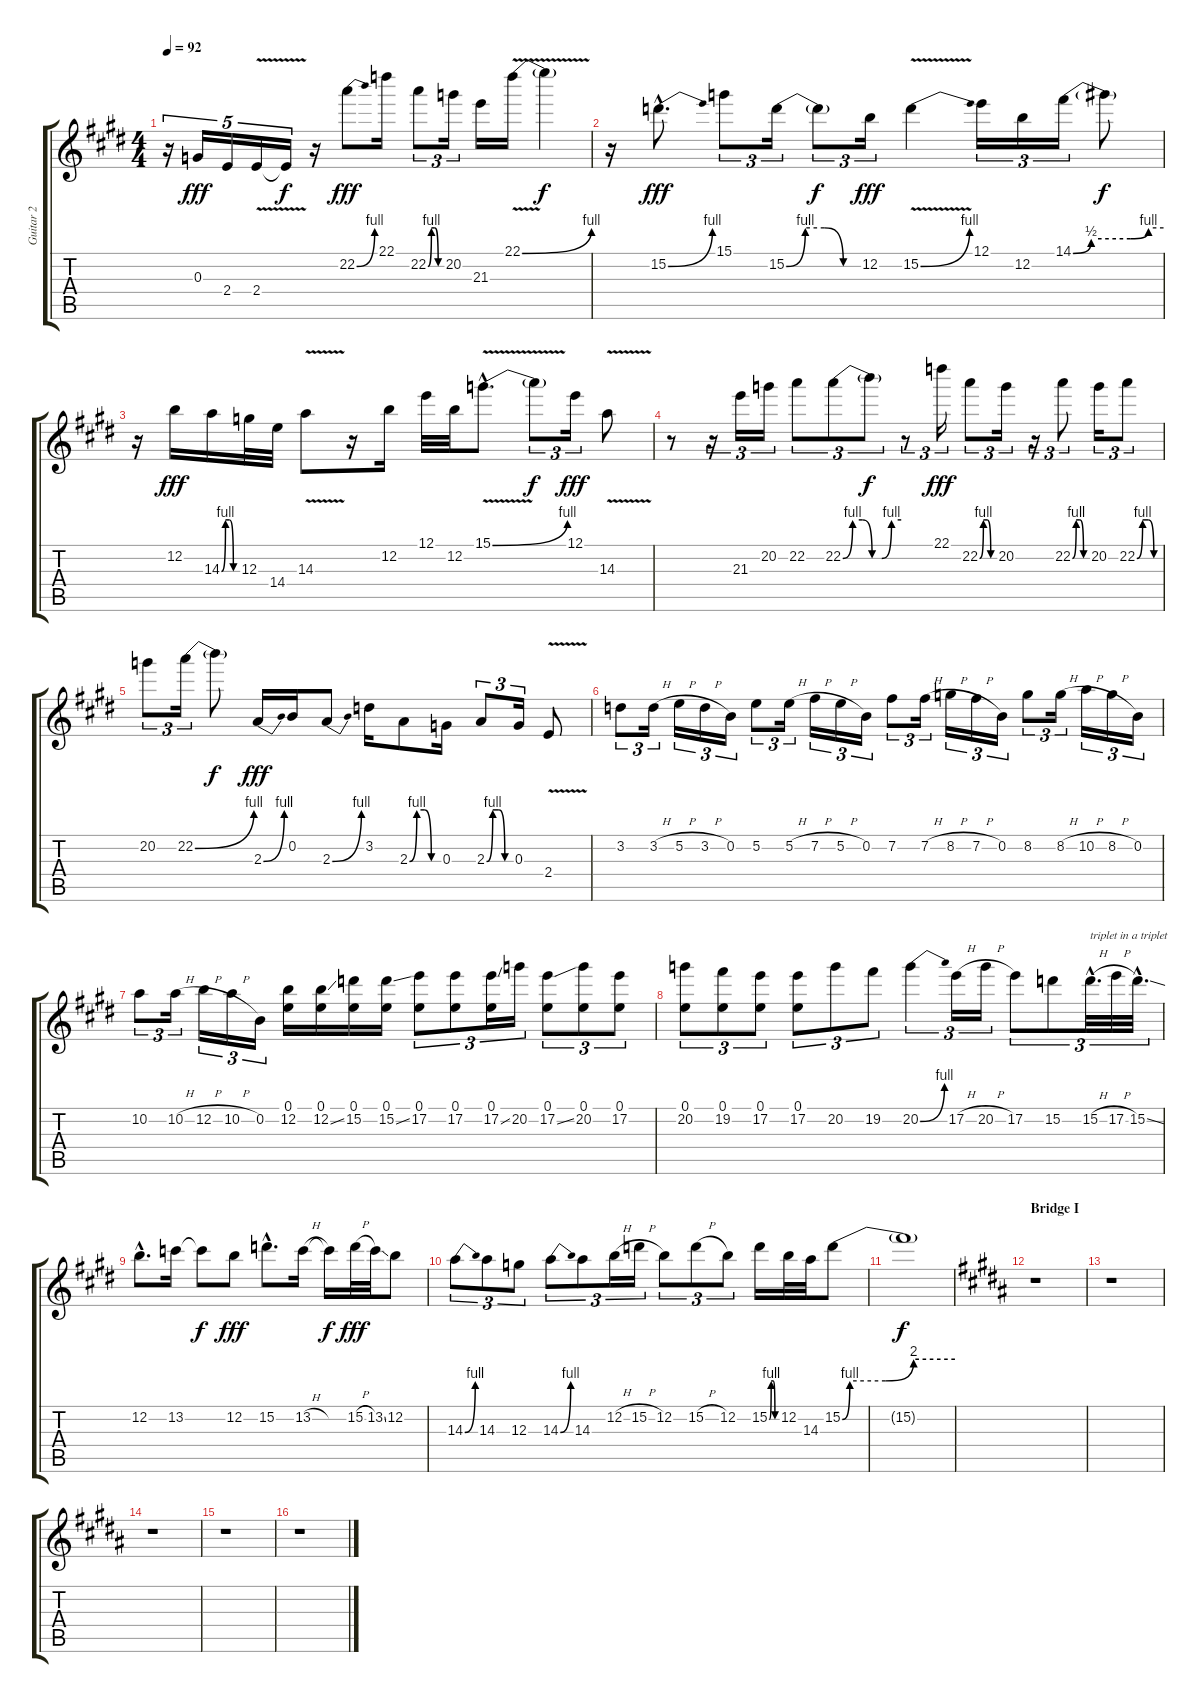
\track ("Guitar 2" "Guitar 2") {instrument distortionguitar}
\staff {score tabs}
\tuning (E4 B3 G3 D3 A2 E2) {hide}
\ts (4 4)
\tempo 92
\clef g2
\ks e
r.16{tu (5 4) dy fff} 0.3.16{tu (5 4)} 2.4.16{tu (5 4)} 2.4{v}.16{tu (5 4)} 2.4{t}.16{tu (5 4) dy f} r.16 22.2{be (bend 0 0 60 4)}.8{dy fff} 22.1.16 22.2{be (custom 0 0 15 4 30 4 45 0 60 0)}.8{tu (3 2)} 20.2.16{tu (3 2)} 21.3.16 22.1{be (bend 0 0 60 4) v}.16 22.1{t}.4{dy f} |
r.16 15.2{be (bend 0 0 60 4) hac}.8{d dy fff} 15.1.8{tu (3 2)} 15.2{be (custom 0 0 15 4 30 4 45 0 60 0)}.16{tu (3 2)} 15.2{t}.8{tu (3 2) dy f} 12.2.16{tu (3 2) dy fff} 15.2{be (bend 0 0 60 4) v}.4 12.1.16{tu (3 2)} 12.2.16{tu (3 2)} 14.1{be (custom 0 0 12 2 38 2 50 4 60 4)}.16{tu (3 2)} 14.1{t}.8{dy f} |
r.16 12.2.16{dy fff} 14.3{be (custom 0 0 15 4 30 4 45 0 60 0)}.16 12.3.32 14.4.32 14.3{v}.8 r.16 12.2.16 12.1.32 12.2.32 15.1{be (bend 0 0 60 4) v hac}.8{d} 15.1{t}.8{tu (3 2) dy f} 12.1.16{tu (3 2) dy fff} 14.3{v}.8 |
r.8 r.16{tu (3 2)} 21.3.16{tu (3 2)} 20.2.16{tu (3 2)} 22.2.8{tu (3 2)} 22.2{be (custom 0 0 10 4 20 4 30 0 40 0 50 4 60 4)}.8{tu (3 2)} 22.2{t}.8{tu (3 2) dy f} r.8{tu (3 2)} 22.1.16{tu (3 2) dy fff} 22.2{be (custom 0 0 15 4 30 4 45 0 60 0)}.8{tu (3 2)} 20.2.16{tu (3 2)} r.16{tu (3 2)} 22.2{be (custom 0 0 15 4 30 4 45 0 60 0)}.8{tu (3 2)} 20.2.16{tu (3 2)} 22.2{be (custom 0 0 15 4 30 4 45 0 60 0)}.8{tu (3 2)} |
20.2.8{tu (3 2)} 22.2{be (bend 0 0 60 4)}.16{tu (3 2)} 22.2{t}.8{dy f} 2.3{be (bend 0 0 60 4)}.16{dy fff} 0.2.16 2.3{be (bend 0 0 60 4)}.8 3.2.16 2.3{be (custom 0 0 15 4 30 4 45 0 60 0)}.8 0.3.16 2.3{be (custom 0 0 15 4 30 4 45 0 60 0)}.8{tu (3 2)} 0.3.16{tu (3 2)} 2.4{v}.8 |
3.2.8{tu (3 2)} 3.2{h}.16{tu (3 2)} 5.2{h}.16{tu (3 2)} 3.2{h}.16{tu (3 2)} 0.2.16{tu (3 2)} 5.2.8{tu (3 2)} 5.2{h}.16{tu (3 2)} 7.2{h}.16{tu (3 2)} 5.2{h}.16{tu (3 2)} 0.2.16{tu (3 2)} 7.2.8{tu (3 2)} 7.2{h}.16{tu (3 2)} 8.2{h}.16{tu (3 2)} 7.2{h}.16{tu (3 2)} 0.2.16{tu (3 2)} 8.2.8{tu (3 2)} 8.2{h}.16{tu (3 2)} 10.2{h}.16{tu (3 2)} 8.2{h}.16{tu (3 2)} 0.2.16{tu (3 2)} |
10.2.8{tu (3 2)} 10.2{h}.16{tu (3 2)} 12.2{h}.16{tu (3 2)} 10.2{h}.16{tu (3 2)} 0.2.16{tu (3 2)} (0.1 12.2).16 (0.1 12.2{ss}).16 (0.1 15.2).16 (0.1 15.2{ss}).16 (0.1 17.2).8{tu (3 2)} (0.1 17.2).8{tu (3 2)} (0.1 17.2{ss}).16{tu (3 2)} 20.2.16{tu (3 2)} (0.1 17.2{ss}).8{tu (3 2)} (0.1 20.2).8{tu (3 2)} (0.1 17.2).8{tu (3 2)} |
(0.1 20.2).8{tu (3 2)} (0.1 19.2).8{tu (3 2)} (0.1 17.2).8{tu (3 2)} (0.1 17.2).8{tu (3 2)} 20.2.8{tu (3 2)} 19.2.8{tu (3 2)} 20.2{be (bend 0 0 60 4)}.4{tu (3 2)} 17.2{h}.16{tu (3 2)} 20.2{h}.16{tu (3 2)} 17.2.8{tu (3 2)} 15.2.8{tu (3 2)} 15.2{h hac}.32{d tu (3 2) txt "triplet in a triplet"} 17.2{h}.32{tu (3 2)} 15.2{ss hac}.32{d tu (3 2)} |
12.2{hac}.8{d} 13.2.16 13.2{t}.8{dy f} 12.2.8{dy fff} 15.2{hac}.8{d} 13.2{h}.16 13.2{t}.16{dy f} 15.2{h}.32{dy fff} 13.2{ss}.32 12.2.8 |
14.3{be (bend 0 0 60 4)}.8{tu (3 2)} 14.3.8{tu (3 2)} 12.3.8{tu (3 2)} 14.3{be (bend 0 0 60 4)}.8{tu (3 2)} 14.3.8{tu (3 2)} 12.2{h}.16{tu (3 2)} 15.2{h}.16{tu (3 2)} 12.2.8{tu (3 2)} 15.2{h}.8{tu (3 2)} 12.2.8{tu (3 2)} 15.2{be (custom 0 0 15 4 30 4 45 0 60 0)}.16 12.2.32 14.3.32 15.2{be (custom 0 0 4 4 23 4 38 8 60 8)}.8 |
15.2{t}.1{dy f} |
\section ("" "Bridge I")
\ks b
r.1 |
r.1 |
r.1 |
r.1 |
r.1
